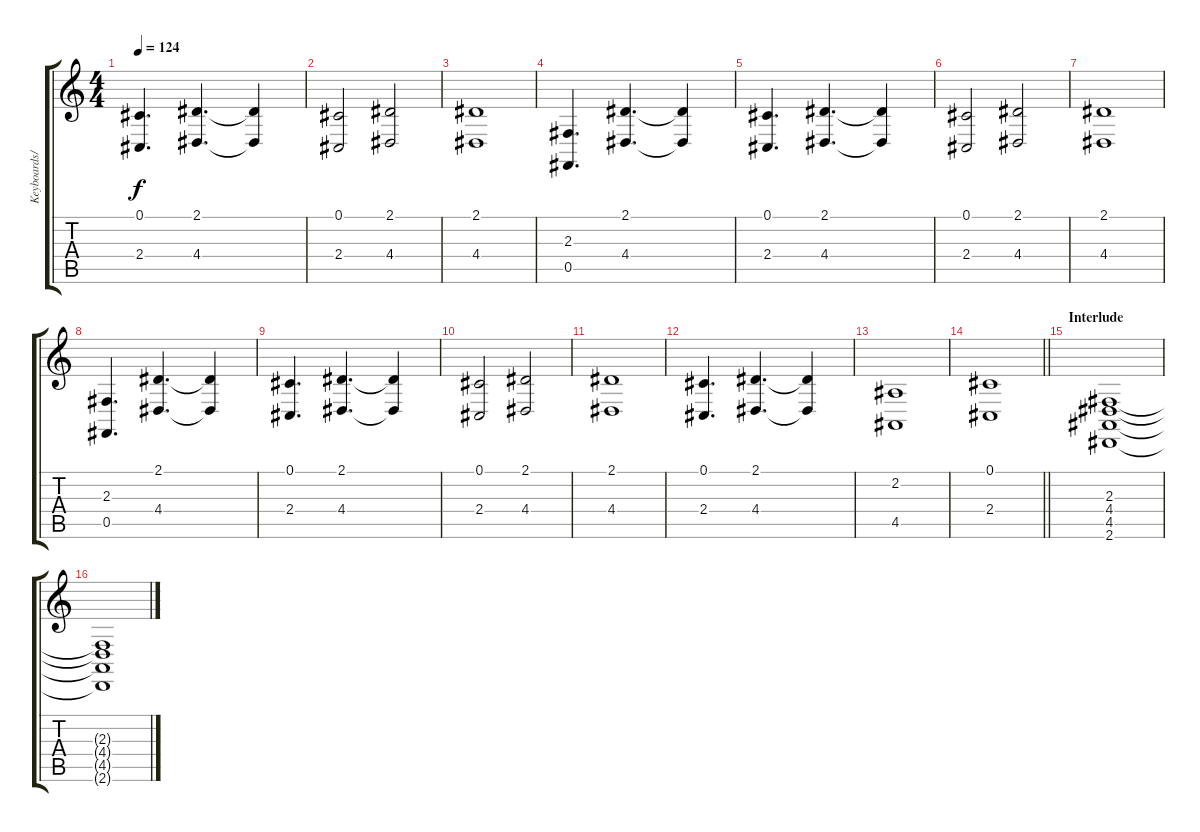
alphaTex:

\track ("Keyboards/Others" "Keyboards/") {instrument choiraahs}
\staff {score tabs}
\tuning (Db4 Ab3 E3 B2 Gb2 Db2) {hide}
\ts (4 4)
\tempo 124
\clef g2
\ks c
(0.1 2.4).4{d dy f} (2.1 4.4).4{d} (2.1{t} 4.4{t}).4 |
(0.1 2.4).2 (2.1 4.4).2 |
(2.1 4.4).1 |
(2.3 0.5).4{d} (2.1 4.4).4{d} (2.1{t} 4.4{t}).4 |
(0.1 2.4).4{d} (2.1 4.4).4{d} (2.1{t} 4.4{t}).4 |
(0.1 2.4).2 (2.1 4.4).2 |
(2.1 4.4).1 |
(2.3 0.5).4{d} (2.1 4.4).4{d} (2.1{t} 4.4{t}).4 |
(0.1 2.4).4{d} (2.1 4.4).4{d} (2.1{t} 4.4{t}).4 |
(0.1 2.4).2 (2.1 4.4).2 |
(2.1 4.4).1 |
(0.1 2.4).4{d} (2.1 4.4).4{d} (2.1{t} 4.4{t}).4 |
(2.2 4.5).1 |
\barLineRight lightlight
(0.1 2.4).1 |
\section ("" "Interlude")
(2.3 4.4 4.5 2.6).1{volume 0} |
(2.3{t} 4.4{t} 4.5{t} 2.6{t}).1
